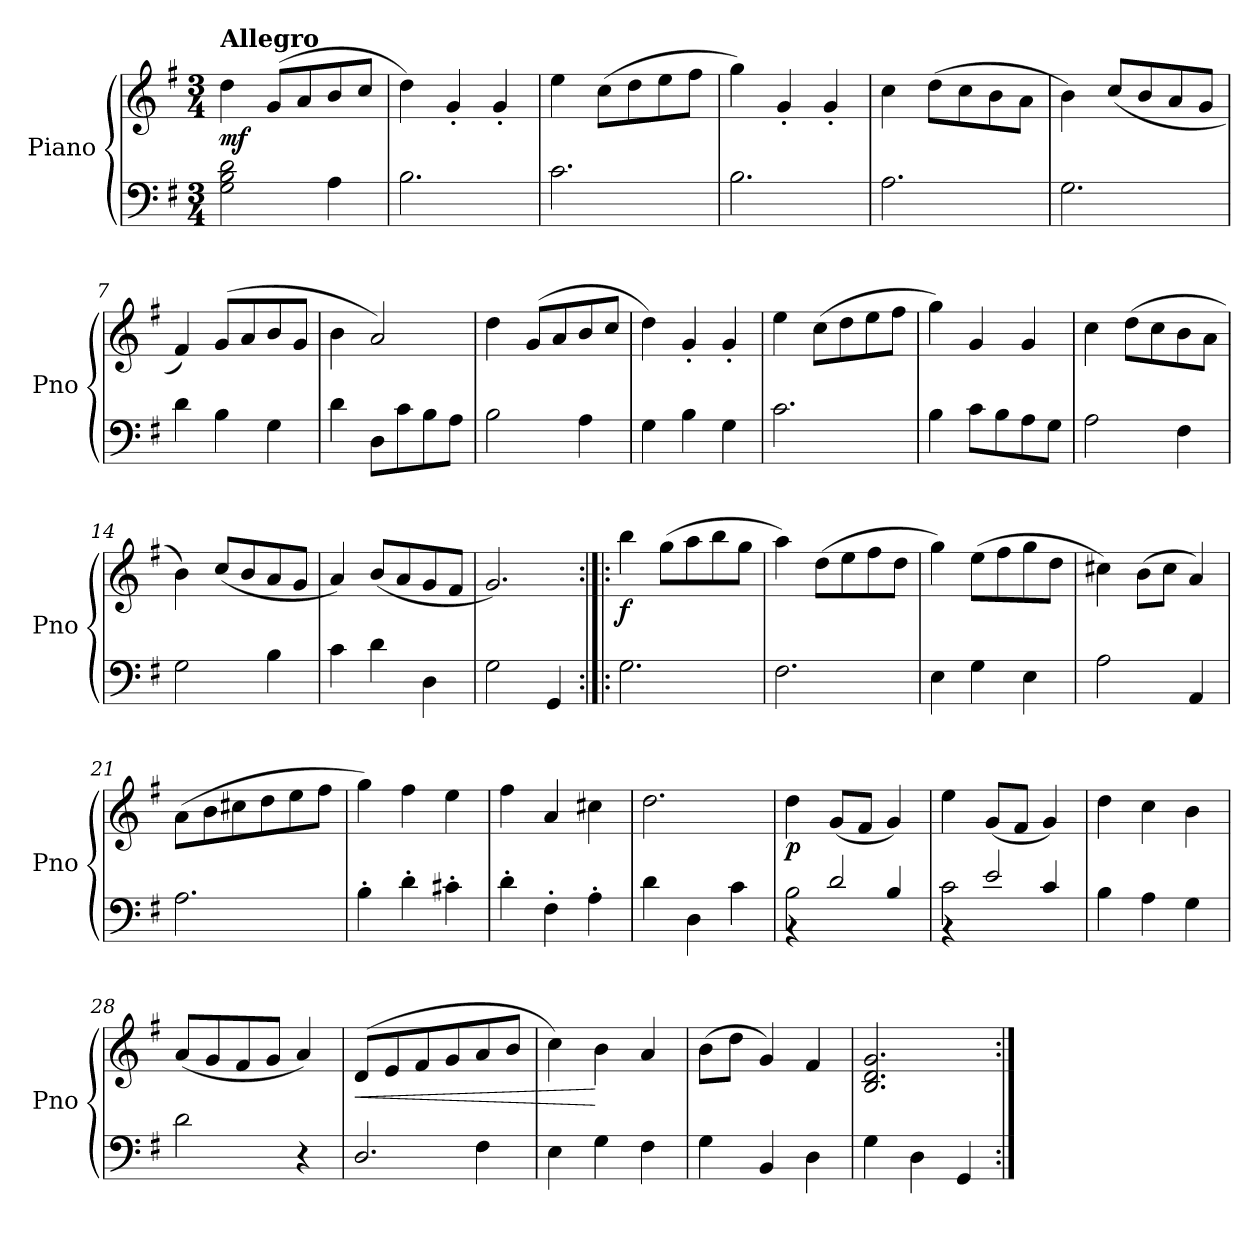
**kern	**kern	**dynam
*part1	*part1	*part1
*staff2	*staff1	*staff1/2
*I"Piano	*	*
*I'Pno	*	*
*clefF4	*clefG2	*
*k[f#]	*k[f#]	*
*M3/4	*M3/4	*
=1	=1	=1
!	!LO:TX:a:B:t=Allegro	!
!	!	!LO:DY:b
2G\ 2B\ 2d\	4dd\	mf
.	(8g/L	.
.	8a/	.
4A\	8b/	.
.	8cc/J	.
=2	=2	=2
2.B\	4dd\)	.
.	4g'/	.
.	4g'/	.
=3	=3	=3
2.c\	4ee\	.
.	(8cc\L	.
.	8dd\	.
.	8ee\	.
.	8ff#\J	.
=4	=4	=4
2.B\	4gg\)	.
.	4g'/	.
.	4g'/	.
=5	=5	=5
2.A\	4cc\	.
.	(8dd\L	.
.	8cc\	.
.	8b\	.
.	8a\J	.
=6	=6	=6
2.G\	4b\)	.
.	(8cc/L	.
.	8b/	.
.	8a/	.
.	8g/J	.
=7	=7	=7
4d\	4f#/)	.
4B\	(>8g/L	.
.	8a/	.
4G\	8b/	.
.	8g/J	.
=8	=8	=8
4d\	4b\	.
8D\L	2a/)	.
8c\	.	.
8B\	.	.
8A\J	.	.
!!LO:LB:g=z
=9	=9	=9
2B\	4dd\	.
.	(8g/L	.
.	8a/	.
4A\	8b/	.
.	8cc/J	.
=10	=10	=10
4G\	4dd\)	.
4B\	4g'/	.
4G\	4g'/	.
=11	=11	=11
2.c\	4ee\	.
.	(8cc\L	.
.	8dd\	.
.	8ee\	.
.	8ff#\J	.
=12	=12	=12
4B\	4gg\)	.
8c\L	4g/	.
8B\	.	.
8A\	4g/	.
8G\J	.	.
=13	=13	=13
2A\	4cc\	.
.	(8dd\L	.
.	8cc\	.
4F#\	8b\	.
.	8a\J	.
=14	=14	=14
2G\	4b\)	.
.	(8cc/L	.
.	8b/	.
4B\	8a/	.
.	8g/J	.
=15	=15	=15
4c\	4a/)	.
4d\	(8b/L	.
.	8a/	.
4D\	8g/	.
.	8f#/J	.
=16	=16	=16
2G\	2.g/)	.
4GG/	.	.
!!LO:LB:g=z
=17:|!|:	=17:|!|:	=17:|!|:
!	!	!LO:DY:b
2.G\	4bb\	f
.	(8gg\L	.
.	8aa\	.
.	8bb\	.
.	8gg\J	.
=18	=18	=18
2.F#\	4aa\)	.
.	(8dd\L	.
.	8ee\	.
.	8ff#\	.
.	8dd\J	.
=19	=19	=19
4E\	4gg\)	.
4G\	(8ee\L	.
.	8ff#\	.
4E\	8gg\	.
.	8dd\J	.
=20	=20	=20
2A\	4cc#X\)	.
.	(8b\L	.
.	8cc#\J	.
4AA/	4a/)	.
=21	=21	=21
2.A\	(8a\L	.
.	8b\	.
.	8cc#X\	.
.	8dd\	.
.	8ee\	.
.	8ff#\J	.
!!LO:LB:g=z
=22	=22	=22
4B'\	4gg\)	.
4d'\	4ff#\	.
4c#X'\	4ee\	.
=23	=23	=23
4d'\	4ff#\	.
4F#'\	4a/	.
4A'\	4cc#X\	.
=24	=24	=24
4d\	2.dd\	.
4D\	.	.
4c\	.	.
=25	=25	=25
*^	*^	*
!	!	!	!	!LO:DY:b
2B\	4r	2.ryy	4dd\	p
.	2d/	.	(8g/L	.
.	.	.	8f#/J	.
4B/	.	.	4g/)	.
=26	=26	=26	=26	=26
2c\	4r	2.ryy	4ee\	.
.	2e/	.	(8g/L	.
.	.	.	8f#/J	.
4c/	.	.	4g/)	.
*v	*v	*	*	*
*	*v	*v	*
=27	=27	=27
4B\	4dd\	.
4A\	4cc\	.
4G\	4b\	.
!!LO:LB:g=z
=28	=28	=28
2d\	(8a/L	.
.	8g/	.
.	8f#/	.
.	8g/J	.
4r	4a/)	.
=29	=29	=29
*^	*	*
!	!	!	!LO:HP:b
2.D/	2ryy	(8d/L	<
.	.	8e/	.
.	.	8f#/	.
.	.	8g/	.
.	4F#\	8a/	.
.	.	8b/J	.
*v	*v	*	*
=30	=30	=30
4E\	4cc\)	.
4G\	4b\	[
4F#\	4a/	.
=31	=31	=31
4G\	(8b\L	.
.	8dd\J	.
4BB/	4g/)	.
4D\	4f#/	.
=32	=32	=32
4G\	2.B/ 2.d/ 2.g/	.
4D\	.	.
4GG/	.	.
=:|!	=:|!	=:|!
*-	*-	*-
